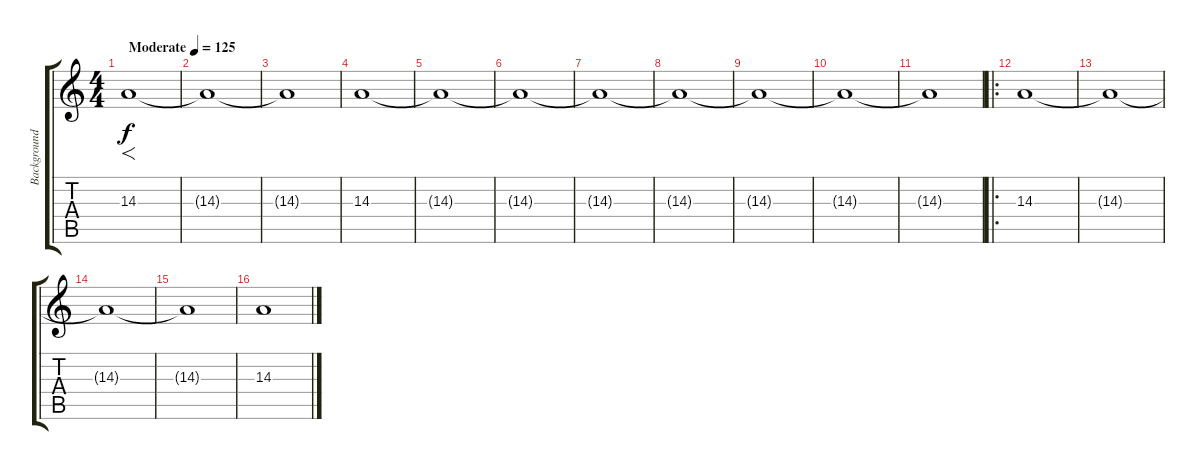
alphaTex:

\track ("Background Sound" "Background") {instrument pad2warm}
\staff {score tabs}
\tuning (E4 B3 G3 D3 A2 E2) {hide}
\ts (4 4)
\tempo (125 "Moderate")
\clef g2
\ks c
14.3.1{f dy f instrument pad2warm} |
14.3{t}.1 |
14.3{t}.1 |
14.3.1 |
14.3{t}.1 |
14.3{t}.1 |
14.3{t}.1 |
14.3{t}.1 |
14.3{t}.1 |
14.3{t}.1 |
14.3{t}.1 |
\ro
14.3.1 |
14.3{t}.1 |
14.3{t}.1 |
14.3{t}.1 |
14.3.1
